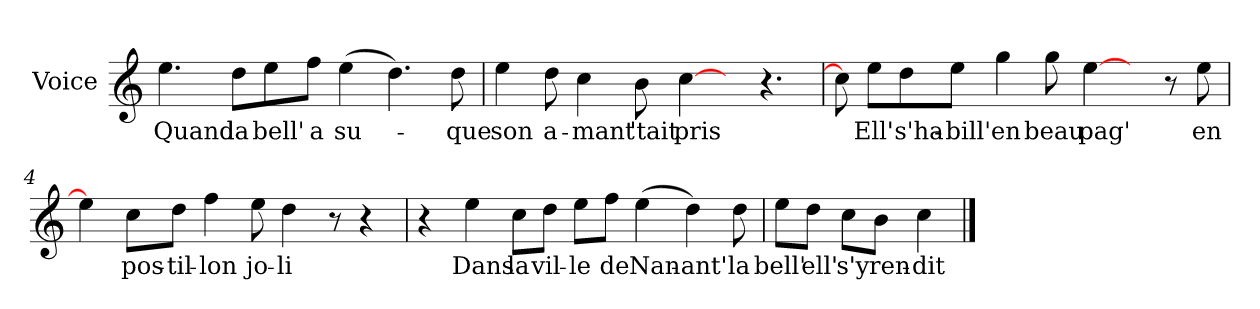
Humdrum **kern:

**kern	**text
*part1	*part1
*staff1	*staff1
*I"Voice	*
*I'V	*
*clefG2	*
*k[]	*
*C:	*
=1	=1
4.ee\	Quand
8dd\L	la
8ee\	bell'
8ff\J	a
(>4ee\	su-
4.dd\)	.
8dd\	-que
=2	=2
4ee\	son
8dd\	a-
4cc\	-mant
8b\	'tait
[4cc\	pris
8ryy	.
4.r	.
=3	=3
8cc\]	.
8ee\L	Ell'
8dd\	s'ha-
8ee\J	-bill'
4gg\	en
8gg\	beau
[4ee\	pag'
8ryy	.
8r	.
8ee\	en
!!LO:LB:g=z
=4	=4
4ee\]	.
8cc\L	pos-
8dd\J	-til-
4ff\	-lon
8ee\	jo-
4dd\	-li
8r	.
4r	.
=5	=5
4r	.
4ee\	Dans
8cc\L	la
8dd\J	vil-
8ee\L	-le
8ff\J	de
(>4ee\	Nan-
4dd\)	-ant'
8dd\	la
=6	=6
8ee\L	bell'
8dd\J	ell'
8cc\L	s'y
8b\J	ren-
4cc\	-dit
==	==
*-	*-
